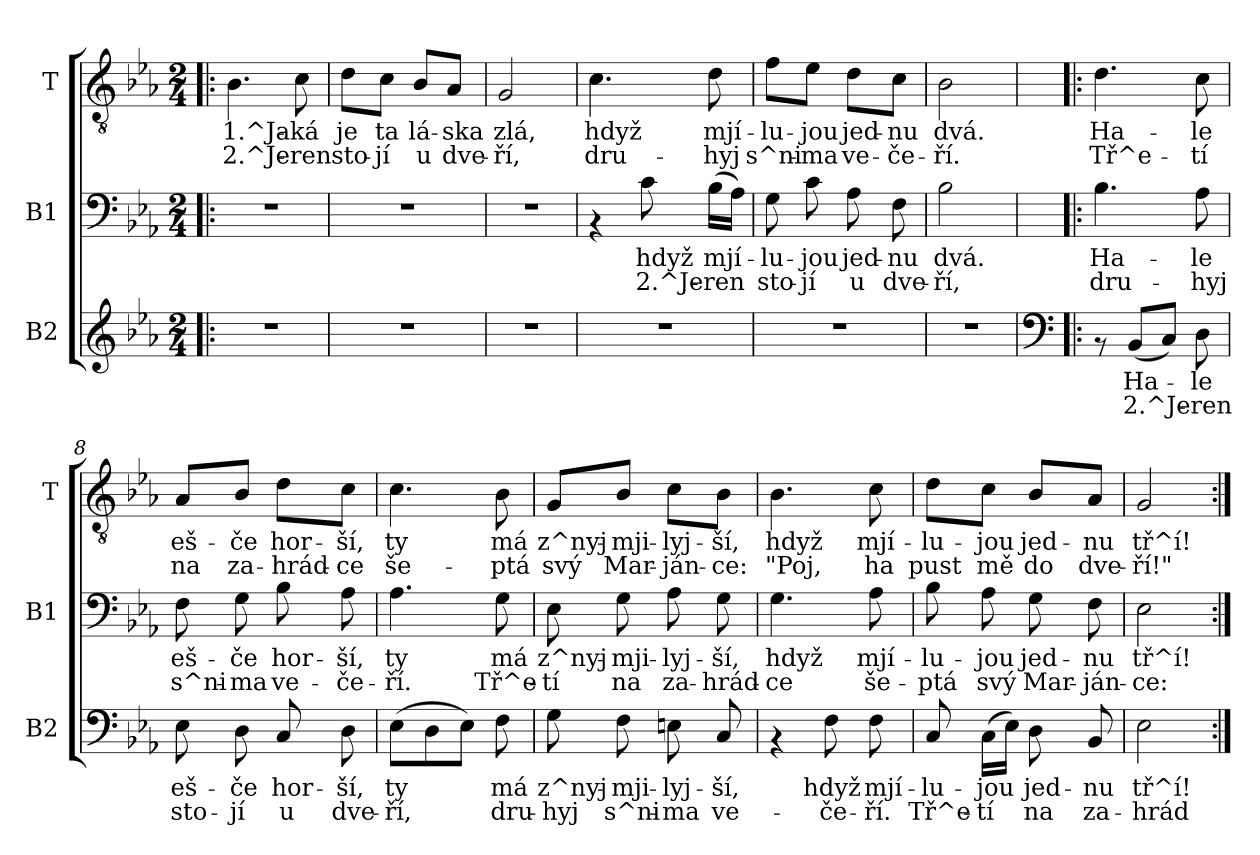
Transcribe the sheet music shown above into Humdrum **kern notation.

**kern	**text	**text	**kern	**text	**text	**kern	**text	**text
*part3	*part3	*part3	*part2	*part2	*part2	*part1	*part1	*part1
*staff3	*staff3	*staff3	*staff2	*staff2	*staff2	*staff1	*staff1	*staff1
*I"B2	*	*	*I"B1	*	*	*I"T	*	*
*I'B2	*	*	*I'B1	*	*	*I'T	*	*
*clefG2	*	*	*clefF4	*	*	*clefGv2	*	*
*k[b-e-a-]	*	*	*k[b-e-a-]	*	*	*k[b-e-a-]	*	*
*E-:	*	*	*E-:	*	*	*E-:	*	*
*M2/4	*	*	*M2/4	*	*	*M2/4	*	*
=1!|:	=1!|:	=1!|:	=1!|:	=1!|:	=1!|:	=1!|:	=1!|:	=1!|:
!	!	!	!	!	!	!	!LO:LY:b:rj	!LO:LY:b:rj
2r	.	.	2r	.	.	4.B-\	1.^Ja-	2.^Je-
!	!	!	!	!	!	!	!LO:LY:b:rj	!LO:LY:b:rj
.	.	.	.	.	.	8c\	-ká	-ren
=2	=2	=2	=2	=2	=2	=2	=2	=2
!	!	!	!	!	!	!	!LO:LY:b:rj	!LO:LY:b:rj
2r	.	.	2r	.	.	8d\L	je	sto-
!	!	!	!	!	!	!	!LO:LY:b:rj	!LO:LY:b:rj
.	.	.	.	.	.	8c\J	ta	-jí
!	!	!	!	!	!	!	!LO:LY:b:rj	!LO:LY:b:rj
.	.	.	.	.	.	8B-/L	lá-	u
!	!	!	!	!	!	!	!LO:LY:b:rj	!LO:LY:b:rj
.	.	.	.	.	.	8A-/J	-ska	dve-
=3	=3	=3	=3	=3	=3	=3	=3	=3
!	!	!	!	!	!	!	!LO:LY:b:rj	!LO:LY:b:rj
2r	.	.	2r	.	.	2G/	zlá,	-ří,
=4	=4	=4	=4	=4	=4	=4	=4	=4
!	!	!	!	!	!	!	!LO:LY:b:rj	!LO:LY:b:rj
2r	.	.	4rAA	.	.	4.c\	hdyž	dru-
!	!	!	!	!LO:LY:b	!LO:LY:b	!	!	!
.	.	.	8c\	hdyž	2.^Je-	.	.	.
!	!	!	!	!LO:LY:b	!LO:LY:b	!	!LO:LY:b:rj	!LO:LY:b:rj
.	.	.	(>16B-\LL	mjí-	-ren	8d\	mjí-	-hyj
.	.	.	16A-\JJ)	.	.	.	.	.
=5	=5	=5	=5	=5	=5	=5	=5	=5
!	!	!	!	!LO:LY:b	!LO:LY:b	!	!LO:LY:b:rj	!LO:LY:b:rj
2r	.	.	8G\	-lu-	sto-	8f\L	-lu-	s^ni-
!	!	!	!	!LO:LY:b	!LO:LY:b	!	!LO:LY:b:rj	!LO:LY:b:rj
.	.	.	8c\	-jou	-jí	8e-\J	-jou	-ma
!	!	!	!	!LO:LY:b	!LO:LY:b	!	!LO:LY:b:rj	!LO:LY:b:rj
.	.	.	8A-\	jed-	u	8d\L	jed-	ve-
!	!	!	!	!LO:LY:b	!LO:LY:b	!	!LO:LY:b:rj	!LO:LY:b:rj
.	.	.	8F\	-nu	dve-	8c\J	-nu	-če-
=6	=6	=6	=6	=6	=6	=6	=6	=6
!	!	!	!	!LO:LY:b	!LO:LY:b	!	!LO:LY:b:rj	!LO:LY:b:rj
2r	.	.	2B-\	dvá.	-ří,	2B-\	dvá.	-ří.
!!LO:LB:g=z
=7!|:	=7!|:	=7!|:	=7!|:	=7!|:	=7!|:	=7!|:	=7!|:	=7!|:
*clefF4	*	*	*	*	*	*	*	*
!	!	!	!	!LO:LY:b	!LO:LY:b	!	!LO:LY:b:rj	!LO:LY:b:rj
8rAA	.	.	4.B-\	Ha-	dru-	4.d\	Ha-	Tř^e-
!	!LO:LY:b	!LO:LY:b	!	!	!	!	!	!
(<8BB-/L	Ha-	2.^Je-	.	.	.	.	.	.
8C/J)	.	.	.	.	.	.	.	.
!	!LO:LY:b	!LO:LY:b	!	!LO:LY:b	!LO:LY:b	!	!LO:LY:b:rj	!LO:LY:b:rj
8D\	-le	-ren	8A-\	-le	-hyj	8c\	-le	-tí
=8	=8	=8	=8	=8	=8	=8	=8	=8
!	!LO:LY:b	!LO:LY:b	!	!LO:LY:b	!LO:LY:b	!	!LO:LY:b:rj	!LO:LY:b:rj
8E-\	eš-	sto-	8F\	eš-	s^ni-	8A-/L	eš-	na
!	!LO:LY:b	!LO:LY:b	!	!LO:LY:b	!LO:LY:b	!	!LO:LY:b:rj	!LO:LY:b:rj
8D\	-če	-jí	8G\	-če	-ma	8B-/J	-če	za-
!	!LO:LY:b	!LO:LY:b	!	!LO:LY:b	!LO:LY:b	!	!LO:LY:b:rj	!LO:LY:b:rj
8C/	hor-	u	8B-\	hor-	ve-	8d\L	hor-	-hrád-
!	!LO:LY:b	!LO:LY:b	!	!LO:LY:b	!LO:LY:b	!	!LO:LY:b:rj	!LO:LY:b:rj
8D\	-ší,	dve-	8A-\	-ší,	-če-	8c\J	-ší,	-ce
=9	=9	=9	=9	=9	=9	=9	=9	=9
!	!LO:LY:b	!LO:LY:b	!	!LO:LY:b	!LO:LY:b	!	!LO:LY:b:rj	!LO:LY:b:rj
(>8E-\L	ty	-ří,	4.A-\	ty	-ří.	4.c\	ty	še-
8D\	.	.	.	.	.	.	.	.
8E-\J)	.	.	.	.	.	.	.	.
!	!LO:LY:b	!LO:LY:b	!	!LO:LY:b	!LO:LY:b	!	!LO:LY:b:rj	!LO:LY:b:rj
8F\	má	dru-	8G\	má	Tř^e-	8B-\	má	-ptá
=10	=10	=10	=10	=10	=10	=10	=10	=10
!	!LO:LY:b	!LO:LY:b	!	!LO:LY:b	!LO:LY:b	!	!LO:LY:b:rj	!LO:LY:b:rj
8G\	z^nyj-	-hyj	8E-\	z^nyj-	-tí	8G/L	z^nyj-	svý
!	!LO:LY:b	!LO:LY:b	!	!LO:LY:b	!LO:LY:b	!	!LO:LY:b:rj	!LO:LY:b:rj
8F\	-mji-	s^ni-	8G\	-mji-	na	8B-/J	-mji-	Mar-
!	!LO:LY:b	!LO:LY:b	!	!LO:LY:b	!LO:LY:b	!	!LO:LY:b:rj	!LO:LY:b:rj
8En\	-lyj-	-ma	8A-\	-lyj-	za-	8c\L	-lyj-	-ján-
!	!LO:LY:b	!LO:LY:b	!	!LO:LY:b	!LO:LY:b	!	!LO:LY:b:rj	!LO:LY:b:rj
8C/	-ší,	ve-	8G\	-ší,	-hrád-	8B-\J	-ší,	-ce:
!!LO:LB:g=z
=11	=11	=11	=11	=11	=11	=11	=11	=11
!	!	!	!	!LO:LY:b	!LO:LY:b	!	!LO:LY:b:rj	!LO:LY:b:rj
4rAA	.	.	4.G\	hdyž	-ce	4.B-\	hdyž	"Poj,
!	!LO:LY:b	!LO:LY:b	!	!	!	!	!	!
8F\	hdyž	-če-	.	.	.	.	.	.
!	!LO:LY:b	!LO:LY:b	!	!LO:LY:b	!LO:LY:b	!	!LO:LY:b:rj	!LO:LY:b:rj
8F\	mjí-	-ří.	8A-\	mjí-	še-	8c\	mjí-	ha
=12	=12	=12	=12	=12	=12	=12	=12	=12
!	!LO:LY:b	!LO:LY:b	!	!LO:LY:b	!LO:LY:b	!	!LO:LY:b:rj	!LO:LY:b:rj
8C/	-lu-	Tř^e-	8B-\	-lu-	-ptá	8d\L	-lu-	pust
!	!LO:LY:b	!LO:LY:b	!	!LO:LY:b	!LO:LY:b	!	!LO:LY:b:rj	!LO:LY:b:rj
(>16C\LL	-jou	-tí	8A-\	-jou	svý	8c\J	-jou	mě
16E-\JJ)	.	.	.	.	.	.	.	.
!	!LO:LY:b	!LO:LY:b	!	!LO:LY:b	!LO:LY:b	!	!LO:LY:b:rj	!LO:LY:b:rj
8D\	jed-	na	8G\	jed-	Mar-	8B-/L	jed-	do
!	!LO:LY:b	!LO:LY:b	!	!LO:LY:b	!LO:LY:b	!	!LO:LY:b:rj	!LO:LY:b:rj
8BB-/	-nu	za-	8F\	-nu	-ján-	8A-/J	-nu	dve-
=13	=13	=13	=13	=13	=13	=13	=13	=13
!	!LO:LY:b	!LO:LY:b	!	!LO:LY:b	!LO:LY:b	!	!LO:LY:b:rj	!LO:LY:b:rj
2E-\	tř^í!	-hrád-	2E-\	tř^í!	-ce:	2G/	tř^í!	-ří!"
=:|!	=:|!	=:|!	=:|!	=:|!	=:|!	=:|!	=:|!	=:|!
*-	*-	*-	*-	*-	*-	*-	*-	*-
